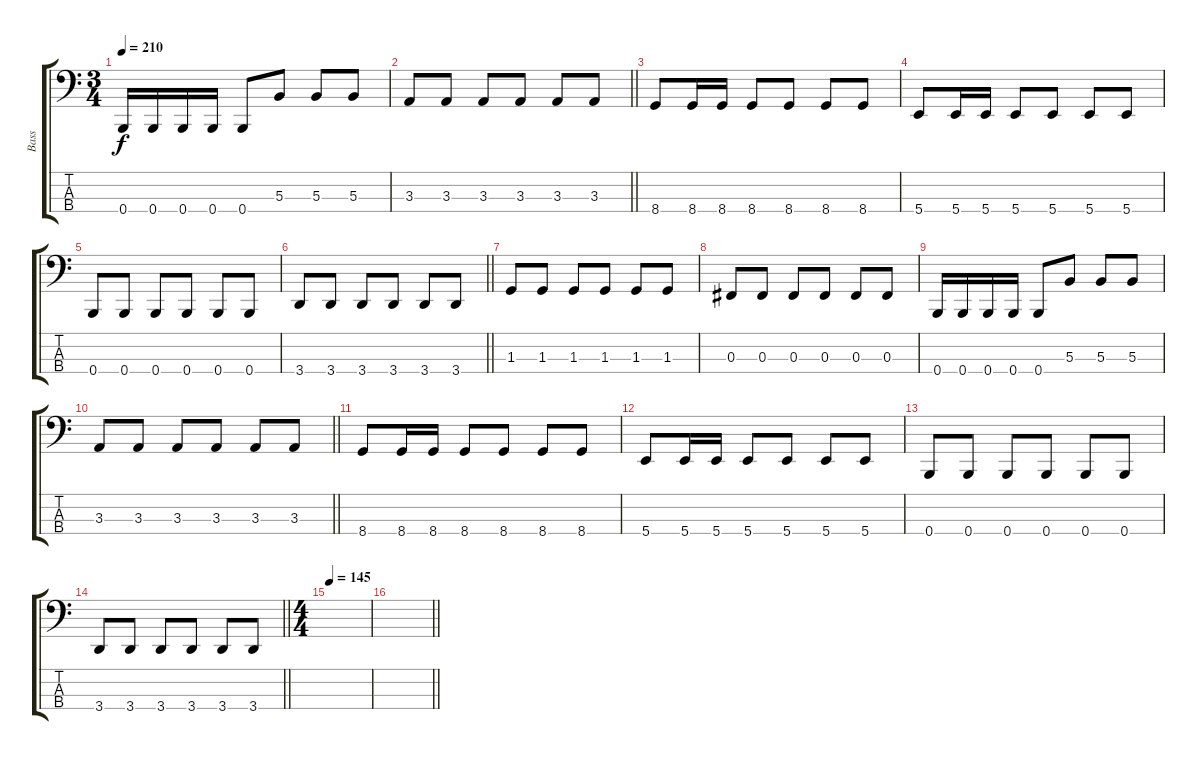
\track ("Bass" "Bass") {instrument electricbassfinger}
\staff {score tabs}
\tuning (E2 B1 Gb1 B0) {hide}
\ts (3 4)
\tempo 210
\clef f4
\ks c
0.4.16{dy f} 0.4.16 0.4.16 0.4.16 0.4.8 5.3.8 5.3.8 5.3.8 |
\barLineRight lightlight
3.3.8 3.3.8 3.3.8 3.3.8 3.3.8 3.3.8 |
8.4.8 8.4.16 8.4.16 8.4.8 8.4.8 8.4.8 8.4.8 |
5.4.8 5.4.16 5.4.16 5.4.8 5.4.8 5.4.8 5.4.8 |
0.4.8 0.4.8 0.4.8 0.4.8 0.4.8 0.4.8 |
\barLineRight lightlight
3.4.8 3.4.8 3.4.8 3.4.8 3.4.8 3.4.8 |
1.3.8 1.3.8 1.3.8 1.3.8 1.3.8 1.3.8 |
0.3.8 0.3.8 0.3.8 0.3.8 0.3.8 0.3.8 |
0.4.16 0.4.16 0.4.16 0.4.16 0.4.8 5.3.8 5.3.8 5.3.8 |
\barLineRight lightlight
3.3.8 3.3.8 3.3.8 3.3.8 3.3.8 3.3.8 |
8.4.8 8.4.16 8.4.16 8.4.8 8.4.8 8.4.8 8.4.8 |
5.4.8 5.4.16 5.4.16 5.4.8 5.4.8 5.4.8 5.4.8 |
0.4.8 0.4.8 0.4.8 0.4.8 0.4.8 0.4.8 |
\barLineRight lightlight
3.4.8 3.4.8 3.4.8 3.4.8 3.4.8 3.4.8 |
\ts (4 4)
\tempo 145
|
\barLineRight lightlight
